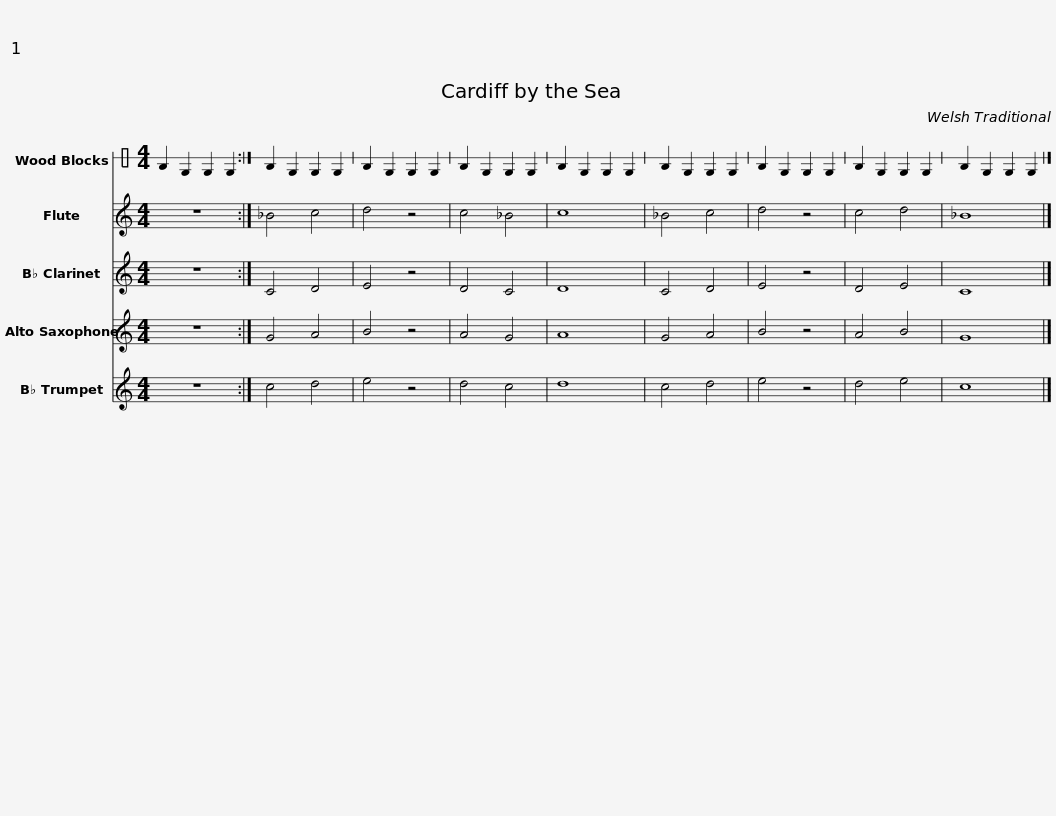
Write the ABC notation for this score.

X:1
%%score 1 2 3 4 5
L:1/8
M:4/4
I:linebreak $
K:C
V:1 perc stafflines=1
K:none
V:2 treble
V:3 treble transpose=-2
V:4 treble transpose=-9
V:5 treble transpose=-2
V:1
 F2 D2 D2 D2 :|$ F2 D2 D2 D2 | F2 D2 D2 D2 | F2 D2 D2 D2 | F2 D2 D2 D2 | %5
 F2 D2 D2 D2 | F2 D2 D2 D2 | F2 D2 D2 D2 | F2 D2 D2 D2 |] %9
V:2
 z8 :|$ _B4 c4 | d4 z4 | c4 _B4 | c8 | %5
 _B4 c4 | d4 z4 | c4 d4 | _B8 |] %9
V:3
 z8 :|$ C4 D4 | E4 z4 | D4 C4 | D8 | %5
 C4 D4 | E4 z4 | D4 E4 | C8 |] %9
V:4
 z8 :|$ G4 A4 | B4 z4 | A4 G4 | A8 | %5
 G4 A4 | B4 z4 | A4 B4 | G8 |] %9
V:5
 z8 :|$ c4 d4 | e4 z4 | d4 c4 | d8 | %5
 c4 d4 | e4 z4 | d4 e4 | c8 |] %9
